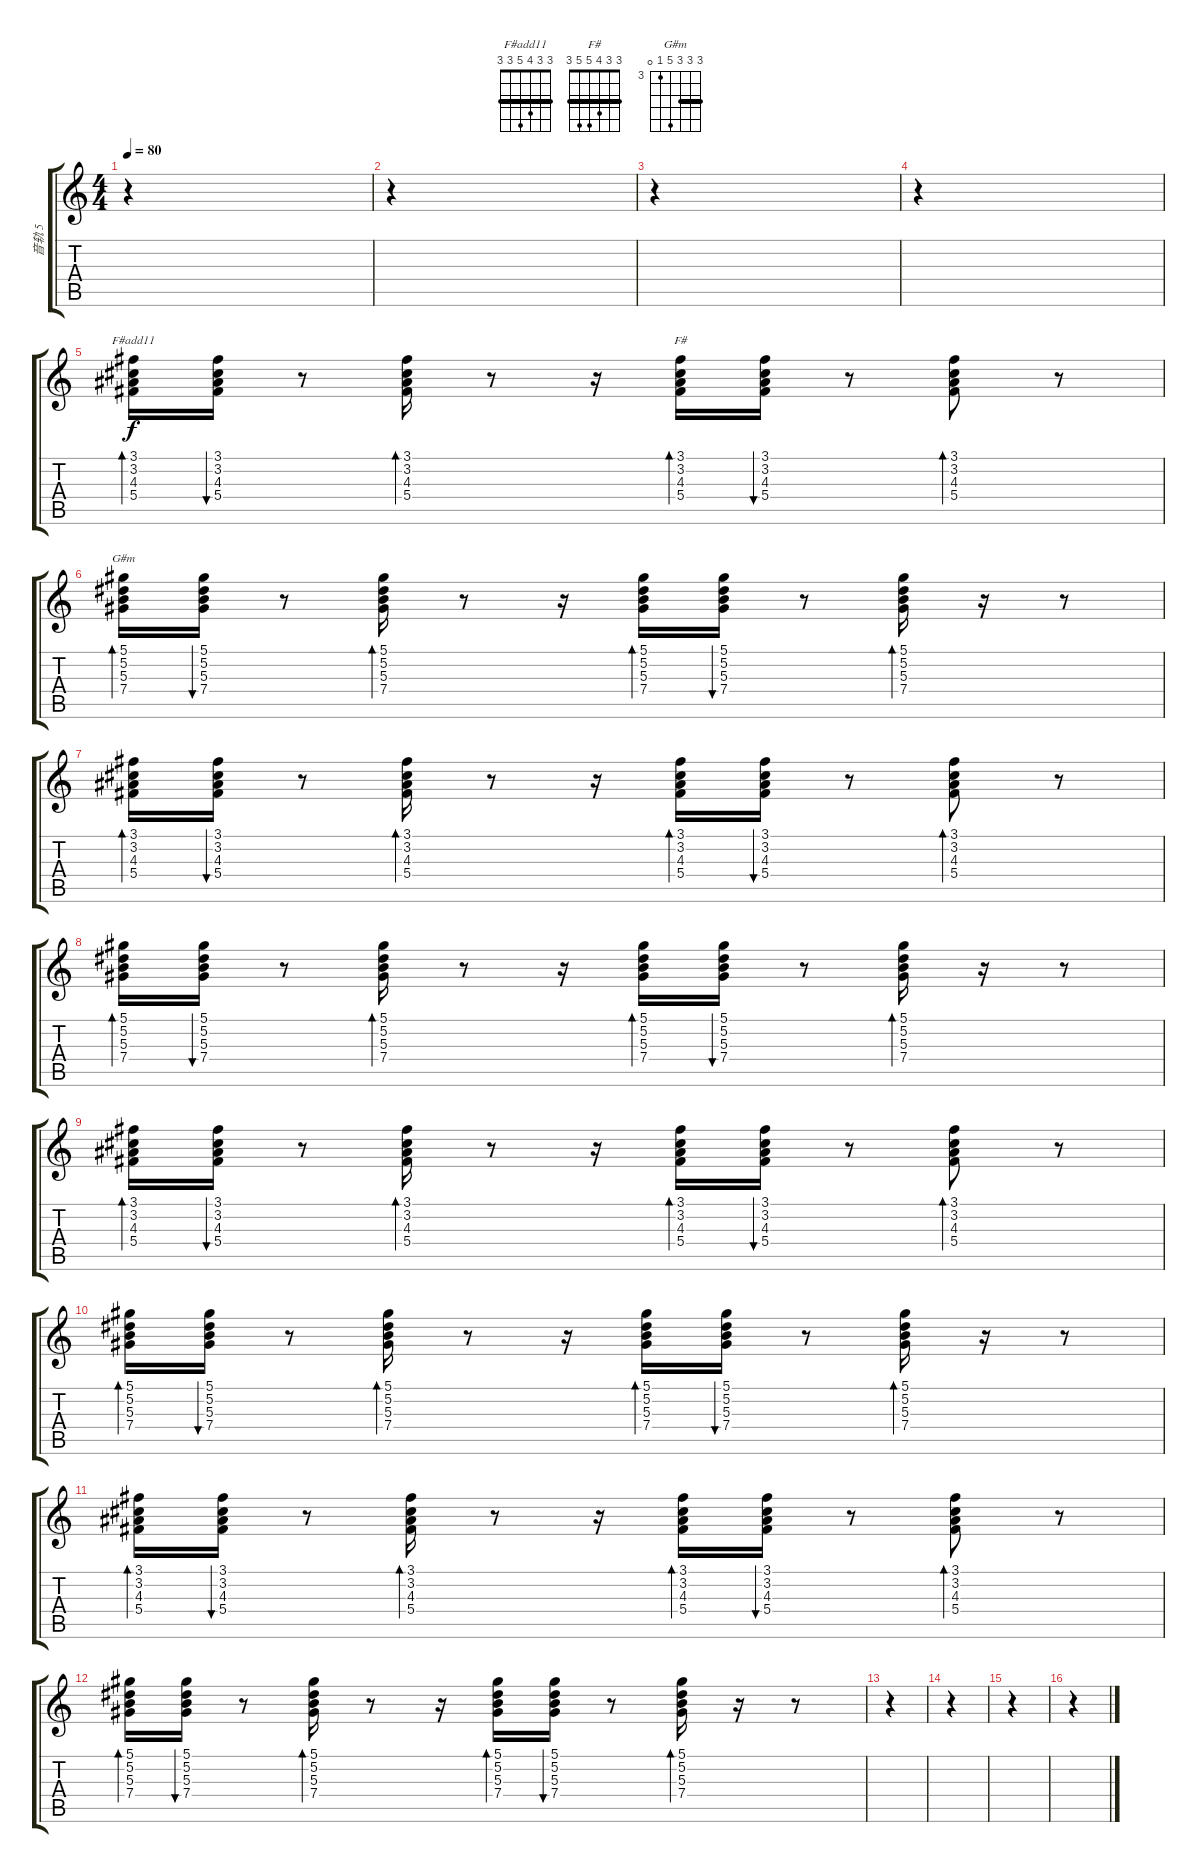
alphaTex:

\track ("音轨 5" "音轨 5") {instrument distortionguitar}
\staff {score tabs}
\tuning (Eb4 Bb3 Gb3 Db3 Ab2 Eb2) {hide}
\chord ("F#add11" 3 3 4 5 3 3) {barre 3}
\chord ("F#" 3 3 4 5 5 3) {barre 3}
\chord ("G#m" 5 5 5 7 3 0) {firstfret 3 barre 5}
\ts (4 4)
\tempo 80
\clef g2
\ks c
r.4{dy f} |
r.4 |
r.4 |
r.4 |
(3.1 3.2 4.3 5.4).16{bd 30 ch "F#add11"} (3.1 3.2 4.3 5.4).16{bu 30} r.8 (3.1 3.2 4.3 5.4).16{bd 30} r.8 r.16 (3.1 3.2 4.3 5.4).16{bd 30 ch "F#"} (3.1 3.2 4.3 5.4).16{bu 30} r.8 (3.1 3.2 4.3 5.4).8{bd 30} r.8 |
(5.1 5.2 5.3 7.4).16{bd 30 ch "G#m"} (5.1 5.2 5.3 7.4).16{bu 30} r.8 (5.1 5.2 5.3 7.4).16{bd 30} r.8 r.16 (5.1 5.2 5.3 7.4).16{bd 30} (5.1 5.2 5.3 7.4).16{bu 30} r.8 (5.1 5.2 5.3 7.4).16{bd 30} r.16 r.8 |
(3.1 3.2 4.3 5.4).16{bd 30} (3.1 3.2 4.3 5.4).16{bu 30} r.8 (3.1 3.2 4.3 5.4).16{bd 30} r.8 r.16 (3.1 3.2 4.3 5.4).16{bd 30} (3.1 3.2 4.3 5.4).16{bu 30} r.8 (3.1 3.2 4.3 5.4).8{bd 30} r.8 |
(5.1 5.2 5.3 7.4).16{bd 30} (5.1 5.2 5.3 7.4).16{bu 30} r.8 (5.1 5.2 5.3 7.4).16{bd 30} r.8 r.16 (5.1 5.2 5.3 7.4).16{bd 30} (5.1 5.2 5.3 7.4).16{bu 30} r.8 (5.1 5.2 5.3 7.4).16{bd 30} r.16 r.8 |
(3.1 3.2 4.3 5.4).16{bd 30} (3.1 3.2 4.3 5.4).16{bu 30} r.8 (3.1 3.2 4.3 5.4).16{bd 30} r.8 r.16 (3.1 3.2 4.3 5.4).16{bd 30} (3.1 3.2 4.3 5.4).16{bu 30} r.8 (3.1 3.2 4.3 5.4).8{bd 30} r.8 |
(5.1 5.2 5.3 7.4).16{bd 30} (5.1 5.2 5.3 7.4).16{bu 30} r.8 (5.1 5.2 5.3 7.4).16{bd 30} r.8 r.16 (5.1 5.2 5.3 7.4).16{bd 30} (5.1 5.2 5.3 7.4).16{bu 30} r.8 (5.1 5.2 5.3 7.4).16{bd 30} r.16 r.8 |
(3.1 3.2 4.3 5.4).16{bd 30} (3.1 3.2 4.3 5.4).16{bu 30} r.8 (3.1 3.2 4.3 5.4).16{bd 30} r.8 r.16 (3.1 3.2 4.3 5.4).16{bd 30} (3.1 3.2 4.3 5.4).16{bu 30} r.8 (3.1 3.2 4.3 5.4).8{bd 30} r.8 |
(5.1 5.2 5.3 7.4).16{bd 30} (5.1 5.2 5.3 7.4).16{bu 30} r.8 (5.1 5.2 5.3 7.4).16{bd 30} r.8 r.16 (5.1 5.2 5.3 7.4).16{bd 30} (5.1 5.2 5.3 7.4).16{bu 30} r.8 (5.1 5.2 5.3 7.4).16{bd 30} r.16 r.8 |
r.4 |
r.4 |
r.4 |
r.4
